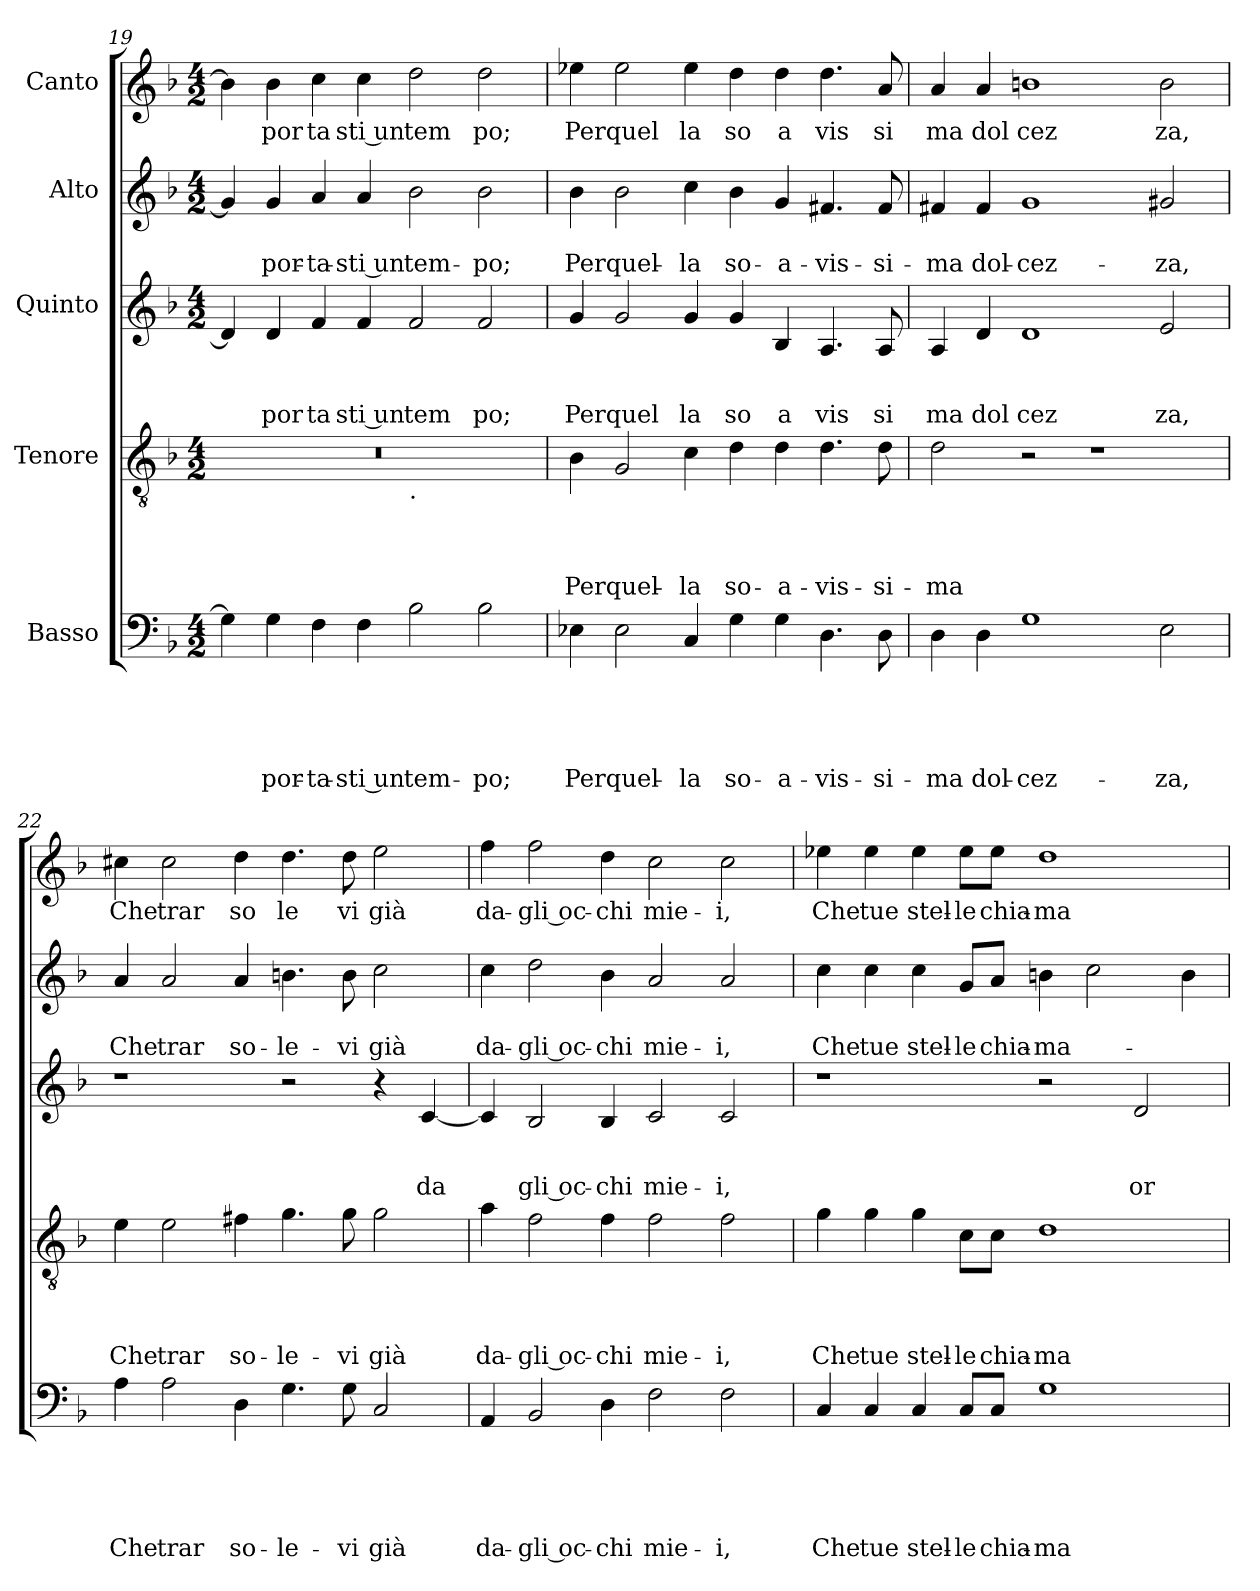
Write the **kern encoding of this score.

**kern	**text	**text	**text	**text	**text	**kern	**text	**text	**text	**text	**kern	**text	**text	**text	**kern	**text	**text	**kern	**text
*part5	*part5	*part5	*part5	*part5	*part5	*part4	*part4	*part4	*part4	*part4	*part3	*part3	*part3	*part3	*part2	*part2	*part2	*part1	*part1
*staff5	*staff5	*staff5	*staff5	*staff5	*staff5	*staff4	*staff4	*staff4	*staff4	*staff4	*staff3	*staff3	*staff3	*staff3	*staff2	*staff2	*staff2	*staff1	*staff1
*I"Basso	*	*	*	*	*	*I"Tenore	*	*	*	*	*I"Quinto	*	*	*	*I"Alto	*	*	*I"Canto	*
*clefF4	*	*	*	*	*	*clefGv2	*	*	*	*	*clefG2	*	*	*	*clefG2	*	*	*clefG2	*
*k[b-]	*	*	*	*	*	*k[b-]	*	*	*	*	*k[b-]	*	*	*	*k[b-]	*	*	*k[b-]	*
*F:	*	*	*	*	*	*F:	*	*	*	*	*F:	*	*	*	*F:	*	*	*F:	*
*M4/2	*	*	*	*	*	*M4/2	*	*	*	*	*M4/2	*	*	*	*M4/2	*	*	*M4/2	*
=19	=19	=19	=19	=19	=19	=19	=19	=19	=19	=19	=19	=19	=19	=19	=19	=19	=19	=19	=19
*	*	*	*	*	*	*^	*	*	*	*	*	*	*	*	*	*	*	*	*
4G\]	.	.	.	.	.	0r	1ryy	.	.	.	.	4d/]	.	.	.	4g/]	.	.	4b-\]	.
!	!	!	!	!	!LO:LY:b	!	!	!	!	!	!	!	!	!	!LO:LY:b	!	!	!LO:LY:b	!	!LO:LY:b
4G\	.	.	.	.	por-	.	.	.	.	.	.	4d/	.	.	por	4g/	.	por-	4b-\	por
!	!	!	!	!	!LO:LY:b	!	!	!	!	!	!	!	!	!	!LO:LY:b	!	!	!LO:LY:b	!	!LO:LY:b
4F\	.	.	.	.	-ta-	.	.	.	.	.	.	4f/	.	.	ta	4a/	.	-ta-	4cc\	ta
!	!	!	!	!	!LO:LY:b:rj	!	!	!	!	!	!	!	!	!	!LO:LY:b:rj	!	!	!LO:LY:b:rj	!	!LO:LY:b:rj
4F\	.	.	.	.	-sti un	.	.	.	.	.	.	4f/	.	.	sti un	4a/	.	-sti un	4cc\	sti un
!	!	!	!	!	!	!	!LO:TX:b:t=.	!	!	!	!	!	!	!	!	!	!	!	!	!
!	!	!	!	!	!LO:LY:b	!	!	!	!	!	!	!	!	!	!LO:LY:b	!	!	!LO:LY:b	!	!LO:LY:b
2B-\	.	.	.	.	tem-	.	1ryy	.	.	.	.	2f/	.	.	tem	2b-\	.	tem-	2dd\	tem
!	!	!	!	!	!LO:LY:b	!	!	!	!	!	!	!	!	!	!LO:LY:b	!	!	!LO:LY:b	!	!LO:LY:b
2B-\	.	.	.	.	-po;	.	.	.	.	.	.	2f/	.	.	po;	2b-\	.	-po;	2dd\	po;
=20	=20	=20	=20	=20	=20	=20	=20	=20	=20	=20	=20	=20	=20	=20	=20	=20	=20	=20	=20	=20
!	!	!	!	!	!LO:LY:b	!	!	!	!	!	!LO:LY:b	!	!	!	!LO:LY:b	!	!	!LO:LY:b	!	!LO:LY:b
*	*	*	*	*	*	*v	*v	*	*	*	*	*	*	*	*	*	*	*	*	*
4E-X\	.	.	.	.	Perquel-	4B-\	.	.	.	Perquel-	4g/	.	.	Perquel	4b-\	.	Perquel-	4ee-X\	Perquel
2E-\	.	.	.	.	.	2G/	.	.	.	.	2g/	.	.	.	2b-\	.	.	2ee-\	.
!	!	!	!	!	!LO:LY:b	!	!	!	!	!LO:LY:b	!	!	!	!LO:LY:b	!	!	!LO:LY:b	!	!LO:LY:b
4C/	.	.	.	.	-la	4c\	.	.	.	-la	4g/	.	.	la	4cc\	.	-la	4ee-\	la
!	!	!	!	!	!LO:LY:b	!	!	!	!	!LO:LY:b	!	!	!	!LO:LY:b	!	!	!LO:LY:b	!	!LO:LY:b
4G\	.	.	.	.	so-	4d\	.	.	.	so-	4g/	.	.	so	4b-\	.	so-	4dd\	so
!	!	!	!	!	!LO:LY:b	!	!	!	!	!LO:LY:b	!	!	!	!LO:LY:b	!	!	!LO:LY:b	!	!LO:LY:b
4G\	.	.	.	.	-a-	4d\	.	.	.	-a-	4B-/	.	.	a	4g/	.	-a-	4dd\	a
!	!	!	!	!	!LO:LY:b	!	!	!	!	!LO:LY:b	!	!	!	!LO:LY:b	!	!	!LO:LY:b	!	!LO:LY:b
4.D\	.	.	.	.	-vis-	4.d\	.	.	.	-vis-	4.A/	.	.	vis	4.f#X/	.	-vis-	4.dd\	vis
!	!	!	!	!	!LO:LY:b	!	!	!	!	!LO:LY:b	!	!	!	!LO:LY:b	!	!	!LO:LY:b	!	!LO:LY:b
8D\	.	.	.	.	-si-	8d\	.	.	.	-si-	8A/	.	.	si	8f#/	.	-si-	8a/	si
=21	=21	=21	=21	=21	=21	=21	=21	=21	=21	=21	=21	=21	=21	=21	=21	=21	=21	=21	=21
!	!	!	!	!	!LO:LY:b	!	!	!	!	!LO:LY:b	!	!	!	!LO:LY:b	!	!	!LO:LY:b	!	!LO:LY:b
4D\	.	.	.	.	-ma	2d\	.	.	.	-ma	4A/	.	.	ma	4f#X/	.	-ma	4a/	ma
!	!	!	!	!	!LO:LY:b	!	!	!	!	!	!	!	!	!LO:LY:b	!	!	!LO:LY:b	!	!LO:LY:b
4D\	.	.	.	.	dol-	.	.	.	.	.	4d/	.	.	dol	4f#/	.	dol-	4a/	dol
!	!	!	!	!	!LO:LY:b	!	!	!	!	!	!	!	!	!LO:LY:b	!	!	!LO:LY:b	!	!LO:LY:b
1G	.	.	.	.	-cez-	2r	.	.	.	.	1d	.	.	cez	1g	.	-cez-	1bn	cez
.	.	.	.	.	.	1r	.	.	.	.	.	.	.	.	.	.	.	.	.
!	!	!	!	!	!LO:LY:b	!	!	!	!	!	!	!	!	!LO:LY:b	!	!	!LO:LY:b	!	!LO:LY:b
2E\	.	.	.	.	-za,	.	.	.	.	.	2e/	.	.	za,	2g#X/	.	-za,	2b\	za,
=22	=22	=22	=22	=22	=22	=22	=22	=22	=22	=22	=22	=22	=22	=22	=22	=22	=22	=22	=22
!	!	!	!	!	!LO:LY:b	!	!	!	!	!LO:LY:b	!	!	!	!	!	!	!LO:LY:b	!	!LO:LY:b
4A\	.	.	.	.	Che	4e\	.	.	.	Che	1r	.	.	.	4a/	.	Che	4cc#X\	Che
!	!	!	!	!	!LO:LY:b	!	!	!	!	!LO:LY:b	!	!	!	!	!	!	!LO:LY:b	!	!LO:LY:b
2A\	.	.	.	.	trar	2e\	.	.	.	trar	.	.	.	.	2a/	.	trar	2cc#\	trar
!	!	!	!	!	!LO:LY:b	!	!	!	!	!LO:LY:b	!	!	!	!	!	!	!LO:LY:b	!	!LO:LY:b
4D\	.	.	.	.	so-	4f#X\	.	.	.	so-	.	.	.	.	4a/	.	so-	4dd\	so
!	!	!	!	!	!LO:LY:b	!	!	!	!	!LO:LY:b	!	!	!	!	!	!	!LO:LY:b	!	!LO:LY:b
4.G\	.	.	.	.	-le-	4.g\	.	.	.	-le-	2r	.	.	.	4.bn\	.	-le-	4.dd\	le
!	!	!	!	!	!LO:LY:b	!	!	!	!	!LO:LY:b	!	!	!	!	!	!	!LO:LY:b	!	!LO:LY:b
8G\	.	.	.	.	-vi	8g\	.	.	.	-vi	.	.	.	.	8b\	.	-vi	8dd\	vi
!	!	!	!	!	!LO:LY:b	!	!	!	!	!LO:LY:b	!	!	!	!	!	!	!LO:LY:b	!	!LO:LY:b
2C/	.	.	.	.	già	2g\	.	.	.	già	4r	.	.	.	2cc\	.	già	2ee\	già
!	!	!	!	!	!	!	!	!	!	!	!	!	!	!LO:LY:b	!	!	!	!	!
.	.	.	.	.	.	.	.	.	.	.	[<4c/	.	.	da	.	.	.	.	.
!!LO:LB:g=z
=23	=23	=23	=23	=23	=23	=23	=23	=23	=23	=23	=23	=23	=23	=23	=23	=23	=23	=23	=23
!	!	!	!	!	!LO:LY:b	!	!	!	!	!LO:LY:b	!	!	!	!	!	!	!LO:LY:b	!	!LO:LY:b
4AA/	.	.	.	.	da-	4a\	.	.	.	da-	4c/]	.	.	.	4cc\	.	da-	4ff\	da-
!	!	!	!	!	!LO:LY:b:rj	!	!	!	!	!LO:LY:b:rj	!	!	!	!LO:LY:b:rj	!	!	!LO:LY:b:rj	!	!LO:LY:b:rj
2BB-/	.	.	.	.	-gli oc-	2f\	.	.	.	-gli oc-	2B-/	.	.	gli oc-	2dd\	.	-gli oc-	2ff\	-gli oc-
!	!	!	!	!	!LO:LY:b	!	!	!	!	!LO:LY:b	!	!	!	!LO:LY:b	!	!	!LO:LY:b	!	!LO:LY:b
4D\	.	.	.	.	-chi	4f\	.	.	.	-chi	4B-/	.	.	-chi	4b-\	.	-chi	4dd\	-chi
!	!	!	!	!	!LO:LY:b	!	!	!	!	!LO:LY:b	!	!	!	!LO:LY:b	!	!	!LO:LY:b	!	!LO:LY:b
2F\	.	.	.	.	mie-	2f\	.	.	.	mie-	2c/	.	.	mie-	2a/	.	mie-	2cc\	mie-
!	!	!	!	!	!LO:LY:b	!	!	!	!	!LO:LY:b	!	!	!	!LO:LY:b	!	!	!LO:LY:b	!	!LO:LY:b
2F\	.	.	.	.	-i,	2f\	.	.	.	-i,	2c/	.	.	-i,	2a/	.	-i,	2cc\	-i,
=24	=24	=24	=24	=24	=24	=24	=24	=24	=24	=24	=24	=24	=24	=24	=24	=24	=24	=24	=24
!	!	!	!	!	!LO:LY:b	!	!	!	!	!LO:LY:b	!	!	!	!	!	!	!LO:LY:b	!	!LO:LY:b
4C/	.	.	.	.	Che	4g\	.	.	.	Che	1r	.	.	.	4cc\	.	Che	4ee-X\	Che
!	!	!	!	!	!LO:LY:b	!	!	!	!	!LO:LY:b	!	!	!	!	!	!	!LO:LY:b	!	!LO:LY:b
4C/	.	.	.	.	tue	4g\	.	.	.	tue	.	.	.	.	4cc\	.	tue	4ee-\	tue
!	!	!	!	!	!LO:LY:b	!	!	!	!	!LO:LY:b	!	!	!	!	!	!	!LO:LY:b	!	!LO:LY:b
4C/	.	.	.	.	stel-	4g\	.	.	.	stel-	.	.	.	.	4cc\	.	stel-	4ee-\	stel-
!	!	!	!	!	!LO:LY:b	!	!	!	!	!LO:LY:b	!	!	!	!	!	!	!LO:LY:b	!	!LO:LY:b
8C/L	.	.	.	.	-le	8c\L	.	.	.	-le	.	.	.	.	8g/L	.	-le	8ee-\L	-le
!	!	!	!	!	!LO:LY:b	!	!	!	!	!LO:LY:b	!	!	!	!	!	!	!LO:LY:b	!	!LO:LY:b
8C/J	.	.	.	.	chia-	8c\J	.	.	.	chia-	.	.	.	.	8a/J	.	chia-	8ee-\J	chia-
!	!	!	!	!	!LO:LY:b	!	!	!	!	!LO:LY:b	!	!	!	!	!	!	!LO:LY:b	!	!LO:LY:b
1G	.	.	.	.	-ma-	1d	.	.	.	-ma-	2r	.	.	.	4bn\	.	-ma-	1dd	-ma-
.	.	.	.	.	.	.	.	.	.	.	.	.	.	.	2cc\	.	.	.	.
!	!	!	!	!	!	!	!	!	!	!	!	!	!	!LO:LY:b	!	!	!	!	!
.	.	.	.	.	.	.	.	.	.	.	2d/	.	.	or	.	.	.	.	.
.	.	.	.	.	.	.	.	.	.	.	.	.	.	.	4b\	.	.	.	.
=	=	=	=	=	=	=	=	=	=	=	=	=	=	=	=	=	=	=	=
*-	*-	*-	*-	*-	*-	*-	*-	*-	*-	*-	*-	*-	*-	*-	*-	*-	*-	*-	*-
